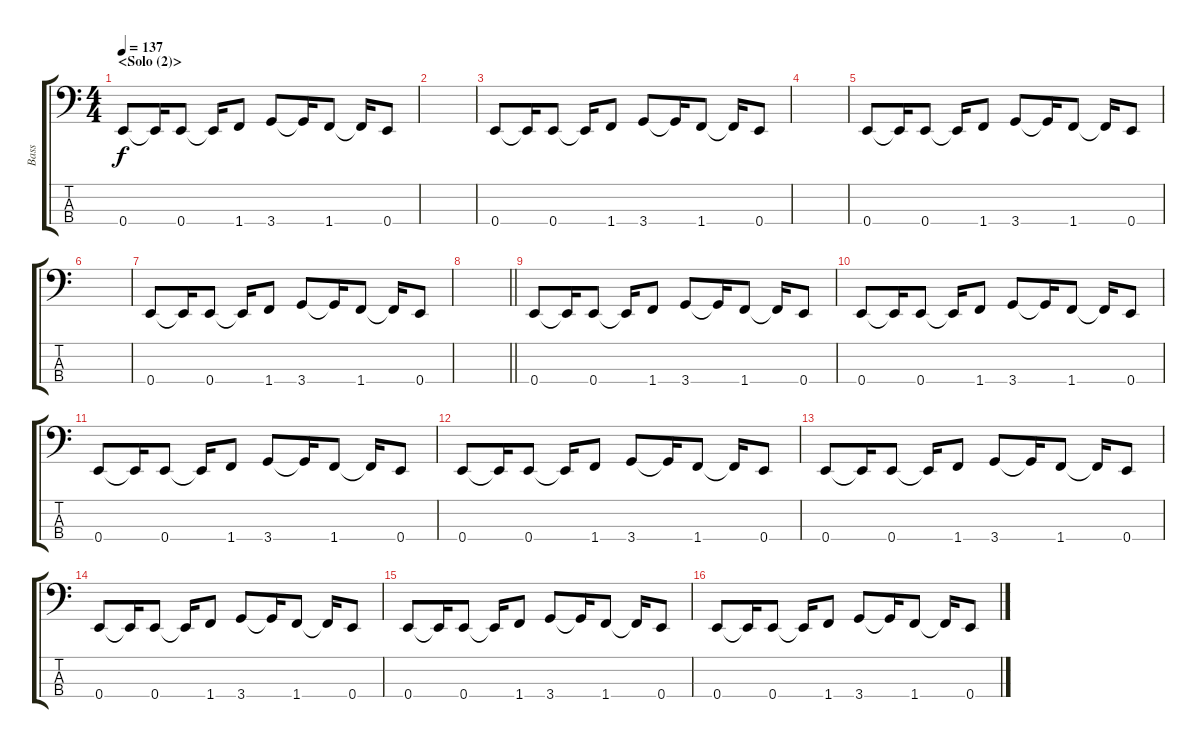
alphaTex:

\track ("Bass" "Bass") {instrument electricbasspick}
\staff {score tabs}
\tuning (G2 D2 A1 E1) {hide}
\ts (4 4)
\section ("" "<Solo (2)>")
\tempo 137
\clef f4
\ks c
0.4.8{dy f} 0.4{t}.16 0.4.8 0.4{t}.16 1.4.8 3.4.8 3.4{t}.16 1.4.8 1.4{t}.16 0.4.8 |
|
0.4.8 0.4{t}.16 0.4.8 0.4{t}.16 1.4.8 3.4.8 3.4{t}.16 1.4.8 1.4{t}.16 0.4.8 |
|
0.4.8 0.4{t}.16 0.4.8 0.4{t}.16 1.4.8 3.4.8 3.4{t}.16 1.4.8 1.4{t}.16 0.4.8 |
|
0.4.8 0.4{t}.16 0.4.8 0.4{t}.16 1.4.8 3.4.8 3.4{t}.16 1.4.8 1.4{t}.16 0.4.8 |
\barLineRight lightlight
|
\section ("" "")
0.4.8 0.4{t}.16 0.4.8 0.4{t}.16 1.4.8 3.4.8 3.4{t}.16 1.4.8 1.4{t}.16 0.4.8 |
0.4.8 0.4{t}.16 0.4.8 0.4{t}.16 1.4.8 3.4.8 3.4{t}.16 1.4.8 1.4{t}.16 0.4.8 |
0.4.8 0.4{t}.16 0.4.8 0.4{t}.16 1.4.8 3.4.8 3.4{t}.16 1.4.8 1.4{t}.16 0.4.8 |
0.4.8 0.4{t}.16 0.4.8 0.4{t}.16 1.4.8 3.4.8 3.4{t}.16 1.4.8 1.4{t}.16 0.4.8 |
0.4.8 0.4{t}.16 0.4.8 0.4{t}.16 1.4.8 3.4.8 3.4{t}.16 1.4.8 1.4{t}.16 0.4.8 |
0.4.8 0.4{t}.16 0.4.8 0.4{t}.16 1.4.8 3.4.8 3.4{t}.16 1.4.8 1.4{t}.16 0.4.8 |
0.4.8 0.4{t}.16 0.4.8 0.4{t}.16 1.4.8 3.4.8 3.4{t}.16 1.4.8 1.4{t}.16 0.4.8 |
0.4.8 0.4{t}.16 0.4.8 0.4{t}.16 1.4.8 3.4.8 3.4{t}.16 1.4.8 1.4{t}.16 0.4.8
